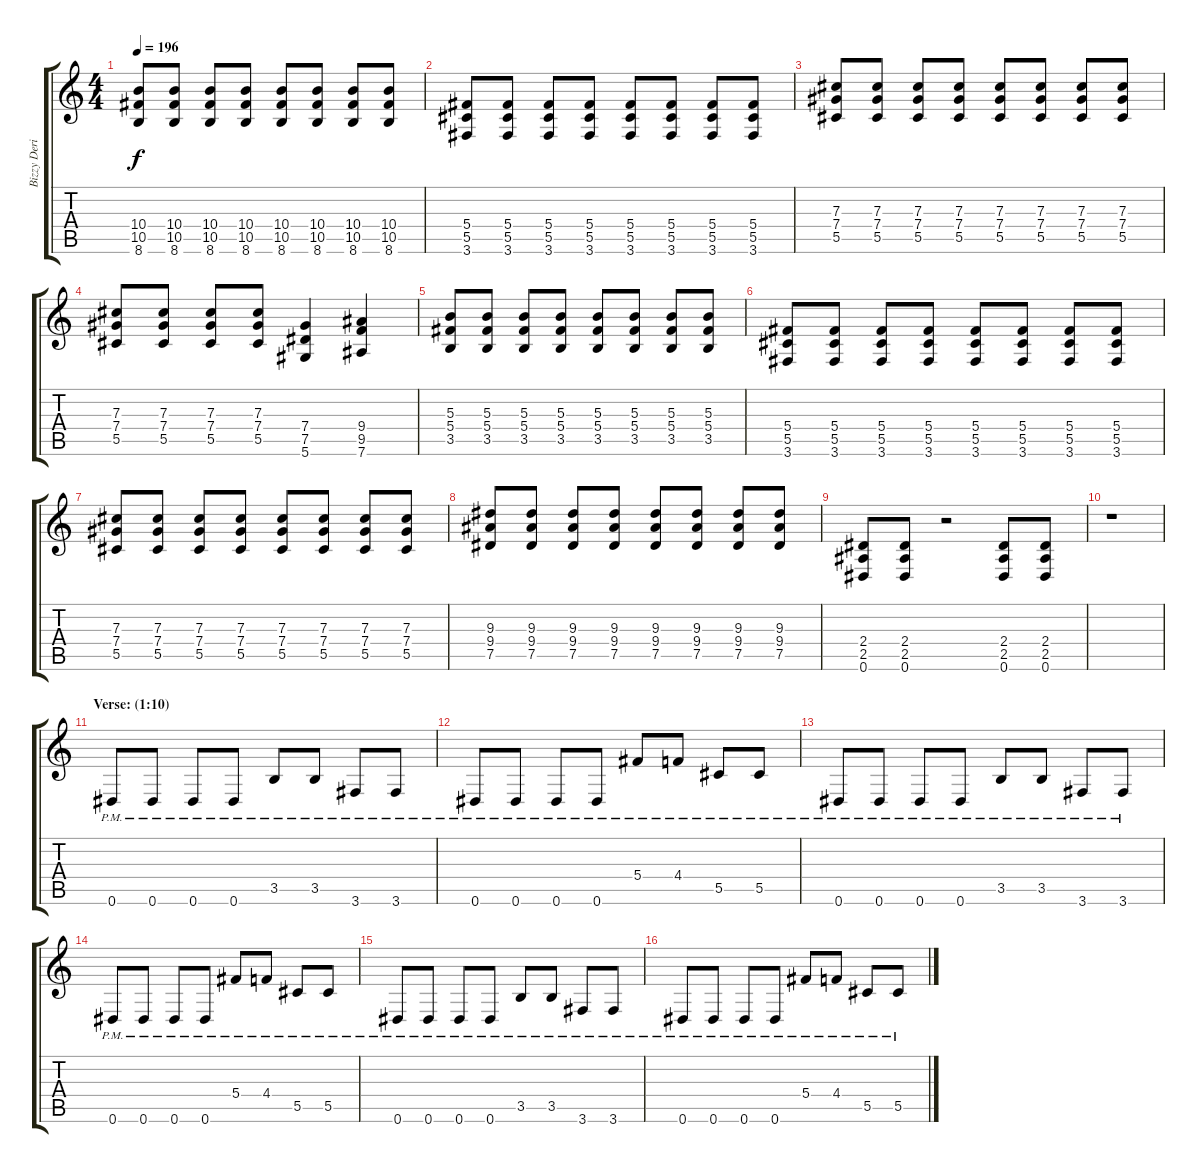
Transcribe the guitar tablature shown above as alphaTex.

\track ("Bizzy Derick - Rythm Guitar" "Bizzy Deri") {instrument overdrivenguitar}
\staff {score tabs}
\tuning (Eb4 Bb3 Gb3 Db3 Ab2 Eb2) {hide}
\ts (4 4)
\tempo 196
\clef g2
\ks c
(10.4 10.5 8.6).8{dy f} (10.4 10.5 8.6).8 (10.4 10.5 8.6).8 (10.4 10.5 8.6).8 (10.4 10.5 8.6).8 (10.4 10.5 8.6).8 (10.4 10.5 8.6).8 (10.4 10.5 8.6).8 |
(5.4 5.5 3.6).8 (5.4 5.5 3.6).8 (5.4 5.5 3.6).8 (5.4 5.5 3.6).8 (5.4 5.5 3.6).8 (5.4 5.5 3.6).8 (5.4 5.5 3.6).8 (5.4 5.5 3.6).8 |
(7.3 7.4 5.5).8 (7.3 7.4 5.5).8 (7.3 7.4 5.5).8 (7.3 7.4 5.5).8 (7.3 7.4 5.5).8 (7.3 7.4 5.5).8 (7.3 7.4 5.5).8 (7.3 7.4 5.5).8 |
(7.3 7.4 5.5).8 (7.3 7.4 5.5).8 (7.3 7.4 5.5).8 (7.3 7.4 5.5).8 (7.4 7.5 5.6).4 (9.4 9.5 7.6).4 |
(5.3 5.4 3.5).8 (5.3 5.4 3.5).8 (5.3 5.4 3.5).8 (5.3 5.4 3.5).8 (5.3 5.4 3.5).8 (5.3 5.4 3.5).8 (5.3 5.4 3.5).8 (5.3 5.4 3.5).8 |
(5.4 5.5 3.6).8 (5.4 5.5 3.6).8 (5.4 5.5 3.6).8 (5.4 5.5 3.6).8 (5.4 5.5 3.6).8 (5.4 5.5 3.6).8 (5.4 5.5 3.6).8 (5.4 5.5 3.6).8 |
(7.3 7.4 5.5).8 (7.3 7.4 5.5).8 (7.3 7.4 5.5).8 (7.3 7.4 5.5).8 (7.3 7.4 5.5).8 (7.3 7.4 5.5).8 (7.3 7.4 5.5).8 (7.3 7.4 5.5).8 |
(9.3 9.4 7.5).8 (9.3 9.4 7.5).8 (9.3 9.4 7.5).8 (9.3 9.4 7.5).8 (9.3 9.4 7.5).8 (9.3 9.4 7.5).8 (9.3 9.4 7.5).8 (9.3 9.4 7.5).8 |
(2.4 2.5 0.6).8 (2.4 2.5 0.6).8 r.2 (2.4 2.5 0.6).8 (2.4 2.5 0.6).8 |
r.1 |
\section ("" "Verse: (1:10)")
0.6{pm}.8 0.6{pm}.8 0.6{pm}.8 0.6{pm}.8 3.5{pm}.8 3.5{pm}.8 3.6{pm}.8 3.6{pm}.8 |
0.6{pm}.8 0.6{pm}.8 0.6{pm}.8 0.6{pm}.8 5.4{pm}.8 4.4{pm}.8 5.5{pm}.8 5.5{pm}.8 |
0.6{pm}.8 0.6{pm}.8 0.6{pm}.8 0.6{pm}.8 3.5{pm}.8 3.5{pm}.8 3.6{pm}.8 3.6{pm}.8 |
0.6{pm}.8 0.6{pm}.8 0.6{pm}.8 0.6{pm}.8 5.4{pm}.8 4.4{pm}.8 5.5{pm}.8 5.5{pm}.8 |
0.6{pm}.8 0.6{pm}.8 0.6{pm}.8 0.6{pm}.8 3.5{pm}.8 3.5{pm}.8 3.6{pm}.8 3.6{pm}.8 |
0.6{pm}.8 0.6{pm}.8 0.6{pm}.8 0.6{pm}.8 5.4{pm}.8 4.4{pm}.8 5.5{pm}.8 5.5{pm}.8
